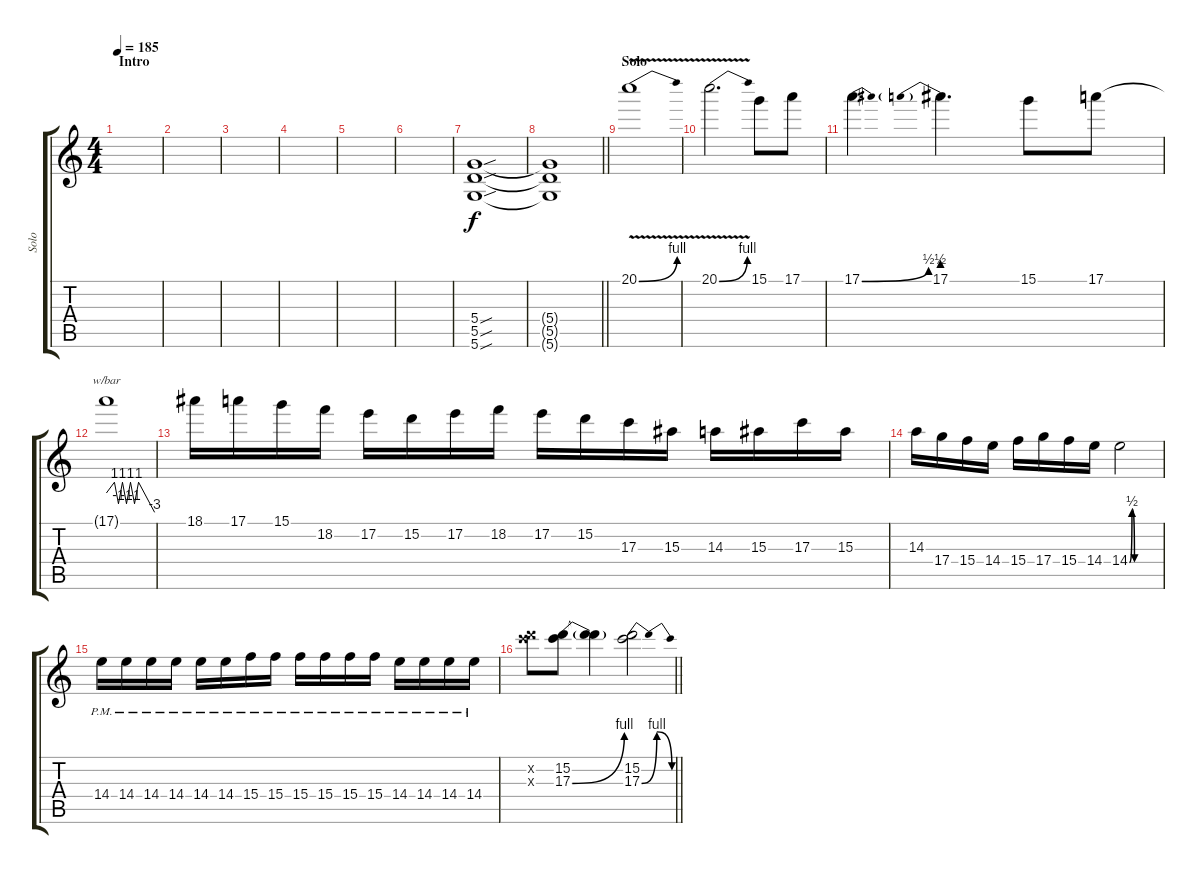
\track ("Solo" "Solo") {instrument overdrivenguitar}
\staff {score tabs}
\tuning (E4 B3 G3 D3 A2 D2) {hide}
\ts (4 4)
\section ("" "Intro")
\tempo 185
\clef g2
\ks c
|
|
|
|
|
|
(5.4{sou} 5.5{sou} 5.6{sou}).1 |
\barLineRight lightlight
(5.4{t} 5.5{t} 5.6{t}).1 |
\section ("" "Solo")
20.1{be (bend 0 0 60 4) v}.1 |
20.1{be (bend 0 0 60 4) v}.2{d} 15.1.8 17.1.8 |
17.1{be (bend 0 0 60 2)}.4{d} 17.1{be (prebend 0 2 60 2)}.4{d} 15.1.8 17.1.8 |
17.1{t}.1{tbe (custom default 0 0 10 4 15 -4 20 4 25 -4 30 4 35 -4 40 4 60 -12)} |
18.1.16 17.1.16 15.1.16 18.2.16 17.2.16 15.2.16 17.2.16 18.2.16 17.2.16 15.2.16 17.3.16 15.3.16 14.3.16 15.3.16 17.3.16 15.3.16 |
14.3.16 17.4.16 15.4.16 14.4.16 15.4.16 17.4.16 15.4.16 14.4.16 14.4{be (custom 0 0 5 2 10 0 60 0)}.2 |
14.4{pm}.16 14.4{pm}.16 14.4{pm}.16 14.4{pm}.16 14.4{pm}.16 14.4{pm}.16 15.4{pm}.16 15.4{pm}.16 15.4{pm}.16 15.4{pm}.16 15.4{pm}.16 15.4{pm}.16 14.4{pm}.16 14.4{pm}.16 14.4{pm}.16 14.4{pm}.16 |
\barLineRight lightlight
(15.2{x} 17.3{x}).8 (15.2 17.3{be (bend 0 0 60 4)}).8 (15.2{t} 17.3{t}).4 (15.2 17.3{be (bendrelease 0 0 15 4 45 4 60 0)}).2
